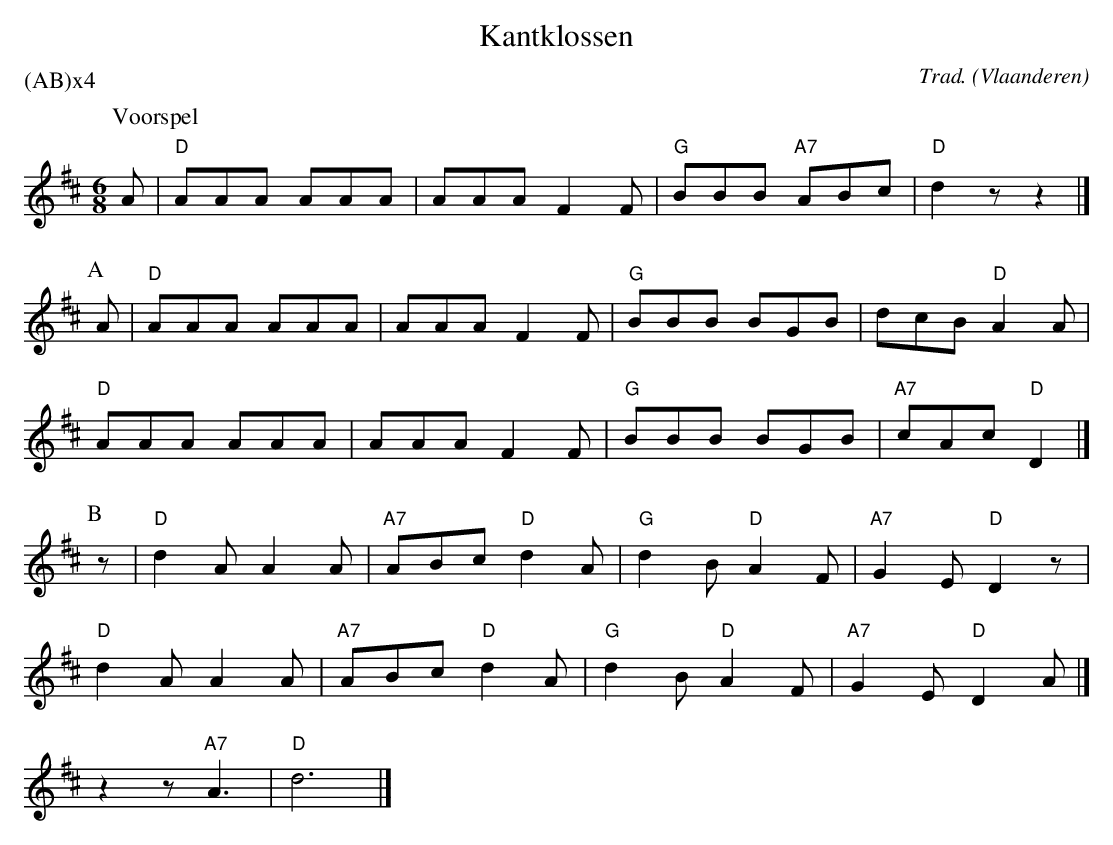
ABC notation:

X:1
T:Kantklossen
C:Trad.
O:Vlaanderen
P:(AB)x4
L:1/8
M:6/8
K:D
P:Voorspel
A | "D"AAA AAA | AAA F2 F | "G"BBB "A7"ABc | "D"d2 z z2 |]
P:A
A | "D"AAA AAA | AAA F2 F | "G"BBB BGB | dcB "D"A2 A |
"D"AAA AAA | AAA F2 F | "G"BBB BGB | "A7"cAc "D"D2  |]
P:B
z | "D"d2 A A2 A | "A7"ABc "D" d2 A | "G"d2 B "D"A2 F | "A7"G2 E "D"D2 z |
"D"d2 A A2 A | "A7"ABc "D" d2 A | "G"d2 B "D"A2 F | "A7"G2 E "D"D2 A |]
z2 z "A7"A3 | "D"d6 |]
